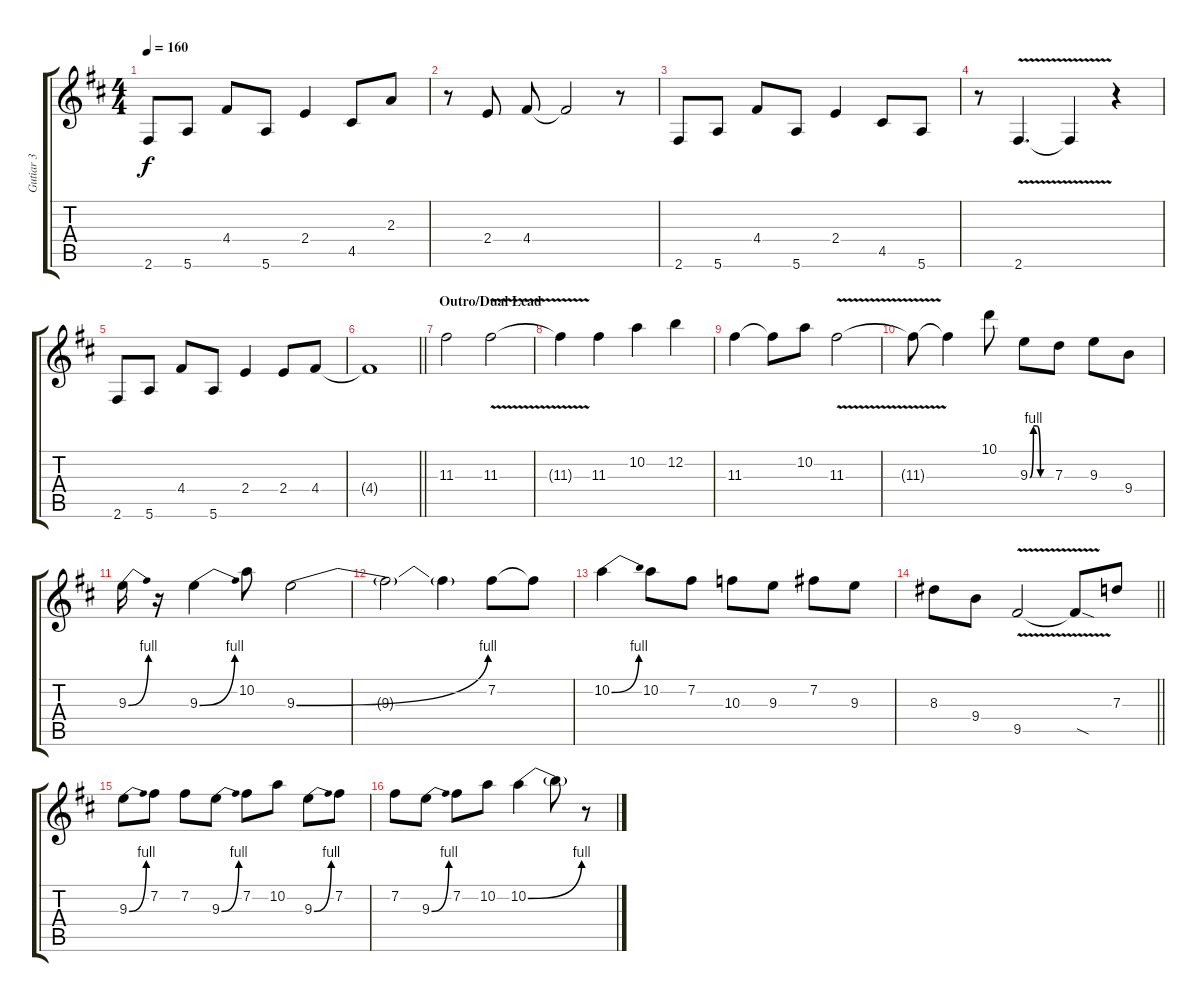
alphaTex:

\track ("Gutiar 3" "Gutiar 3") {instrument distortionguitar}
\staff {score tabs}
\tuning (E4 B3 G3 D3 A2 E2) {hide}
\ts (4 4)
\tempo 160
\clef g2
\ks d
2.6.8{dy f} 5.6.8 4.4.8 5.6.8 2.4.4 4.5.8 2.3.8 |
r.8 2.4.8 4.4.8 4.4{t}.2 r.8 |
2.6.8 5.6.8 4.4.8 5.6.8 2.4.4 4.5.8 5.6.8 |
r.8 2.6{v}.4{d} 2.6{t}.4 r.4 |
2.6.8 5.6.8 4.4.8 5.6.8 2.4.4 2.4.8 4.4.8 |
\barLineRight lightlight
4.4{t}.1 |
\section ("" "Outro/Dual Lead")
11.3.2{volume 10} 11.3{v}.2 |
11.3{t}.4 11.3.4 10.2.4 12.2.4 |
11.3.4 11.3{t}.8 10.2.8 11.3{v}.2 |
11.3{t}.8 11.3{t}.4 10.1.8 9.3{be (custom 0 0 10 4 20 4 30 0 60 0)}.8 7.3.8 9.3.8 9.4.8 |
9.3{be (bend 0 0 60 4)}.16 r.16 9.3{be (bend 0 0 60 4)}.4 10.2.8 9.3{be (bend 0 0 60 4)}.2 |
9.3{t}.2 9.3{t}.4 7.2.8 7.2{t}.8 |
10.2{be (bend 0 0 60 4)}.4 10.2.8 7.2.8 10.3.8 9.3.8 7.2.8 9.3.8 |
\barLineRight lightlight
8.3.8 9.4.8 9.5{v}.2 9.5{sod t}.8 7.3.8 |
9.3{be (bend 0 0 60 4)}.8 7.2.8 7.2.8 9.3{be (bend 0 0 60 4)}.8 7.2.8 10.2.8 9.3{be (bend 0 0 60 4)}.8 7.2.8 |
7.2.8 9.3{be (bend 0 0 60 4)}.8 7.2.8 10.2.8 10.2{be (bend 0 0 60 4)}.4 10.2{t}.8 r.8
